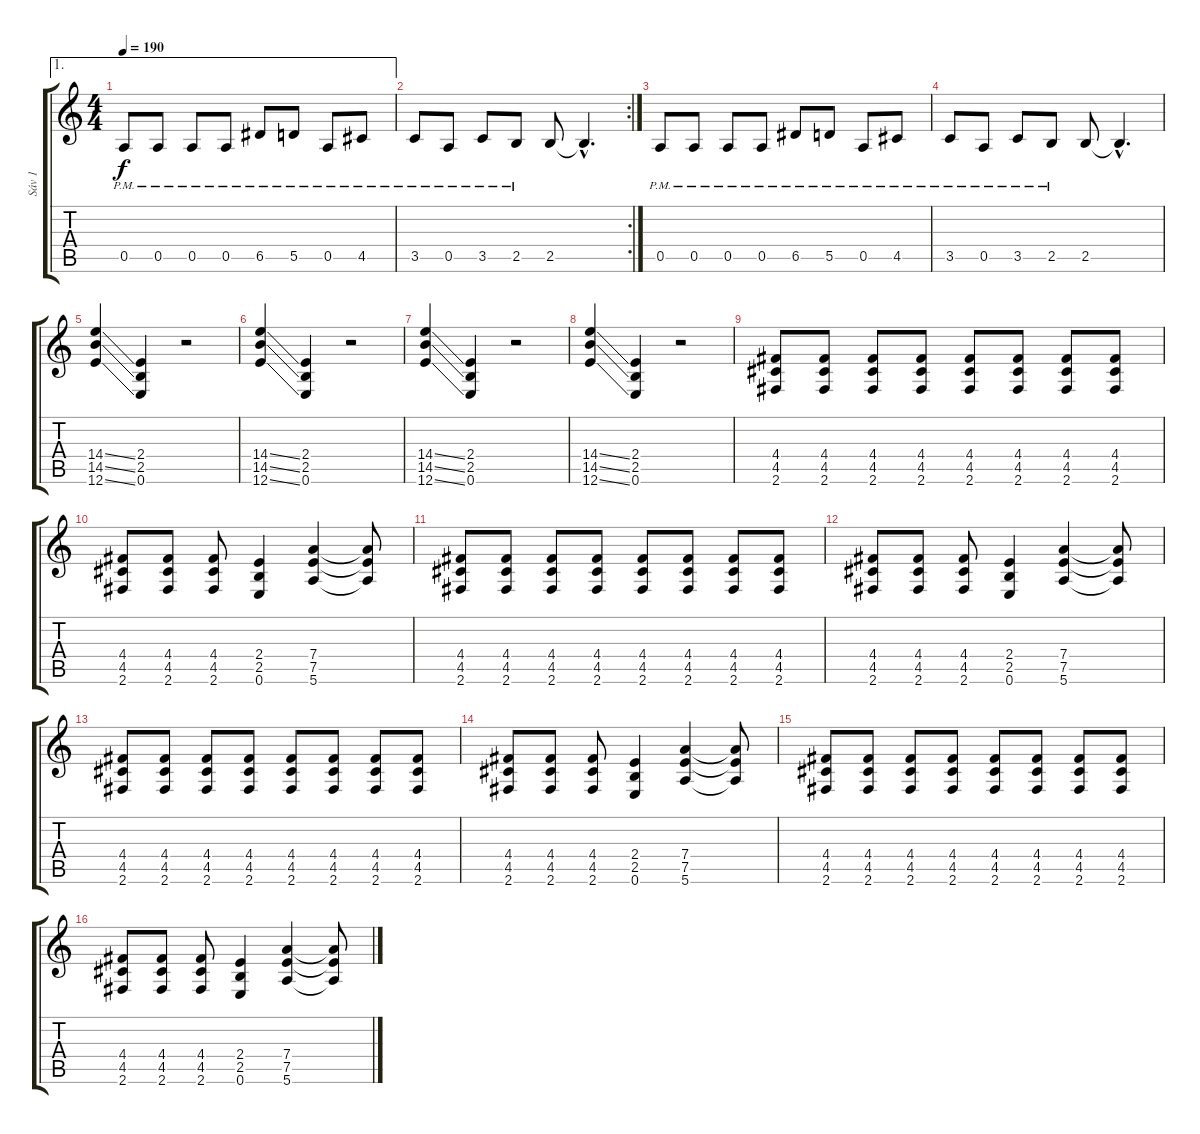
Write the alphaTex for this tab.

\track ("Sáv 1" "Sáv 1") {instrument distortionguitar}
\staff {score tabs}
\tuning (E4 B3 G3 D3 A2 E2) {hide}
\ae 1
\ts (4 4)
\tempo 190
\clef g2
\ks c
0.5{pm}.8{dy f} 0.5{pm}.8 0.5{pm}.8 0.5{pm}.8 6.5{pm}.8 5.5{pm}.8 0.5{pm}.8 4.5{pm}.8 |
\rc 2
3.5{pm}.8 0.5{pm}.8 3.5{pm}.8 2.5{pm}.8 2.5.8 2.5{hac t}.4{d} |
0.5{pm}.8 0.5{pm}.8 0.5{pm}.8 0.5{pm}.8 6.5{pm}.8 5.5{pm}.8 0.5{pm}.8 4.5{pm}.8 |
3.5{pm}.8 0.5{pm}.8 3.5{pm}.8 2.5{pm}.8 2.5.8 2.5{hac t}.4{d} |
(14.4{ss} 14.5{ss} 12.6{ss}).4 (2.4 2.5 0.6).4 r.2 |
(14.4{ss} 14.5{ss} 12.6{ss}).4 (2.4 2.5 0.6).4 r.2 |
(14.4{ss} 14.5{ss} 12.6{ss}).4 (2.4 2.5 0.6).4 r.2 |
(14.4{ss} 14.5{ss} 12.6{ss}).4 (2.4 2.5 0.6).4 r.2 |
(4.4 4.5 2.6).8 (4.4 4.5 2.6).8 (4.4 4.5 2.6).8 (4.4 4.5 2.6).8 (4.4 4.5 2.6).8 (4.4 4.5 2.6).8 (4.4 4.5 2.6).8 (4.4 4.5 2.6).8 |
(4.4 4.5 2.6).8 (4.4 4.5 2.6).8 (4.4 4.5 2.6).8 (2.4 2.5 0.6).4 (7.4 7.5 5.6).4 (7.4{t} 7.5{t} 5.6{t}).8 |
(4.4 4.5 2.6).8 (4.4 4.5 2.6).8 (4.4 4.5 2.6).8 (4.4 4.5 2.6).8 (4.4 4.5 2.6).8 (4.4 4.5 2.6).8 (4.4 4.5 2.6).8 (4.4 4.5 2.6).8 |
(4.4 4.5 2.6).8 (4.4 4.5 2.6).8 (4.4 4.5 2.6).8 (2.4 2.5 0.6).4 (7.4 7.5 5.6).4 (7.4{t} 7.5{t} 5.6{t}).8 |
(4.4 4.5 2.6).8 (4.4 4.5 2.6).8 (4.4 4.5 2.6).8 (4.4 4.5 2.6).8 (4.4 4.5 2.6).8 (4.4 4.5 2.6).8 (4.4 4.5 2.6).8 (4.4 4.5 2.6).8 |
(4.4 4.5 2.6).8 (4.4 4.5 2.6).8 (4.4 4.5 2.6).8 (2.4 2.5 0.6).4 (7.4 7.5 5.6).4 (7.4{t} 7.5{t} 5.6{t}).8 |
(4.4 4.5 2.6).8 (4.4 4.5 2.6).8 (4.4 4.5 2.6).8 (4.4 4.5 2.6).8 (4.4 4.5 2.6).8 (4.4 4.5 2.6).8 (4.4 4.5 2.6).8 (4.4 4.5 2.6).8 |
(4.4 4.5 2.6).8 (4.4 4.5 2.6).8 (4.4 4.5 2.6).8 (2.4 2.5 0.6).4 (7.4 7.5 5.6).4 (7.4{t} 7.5{t} 5.6{t}).8
